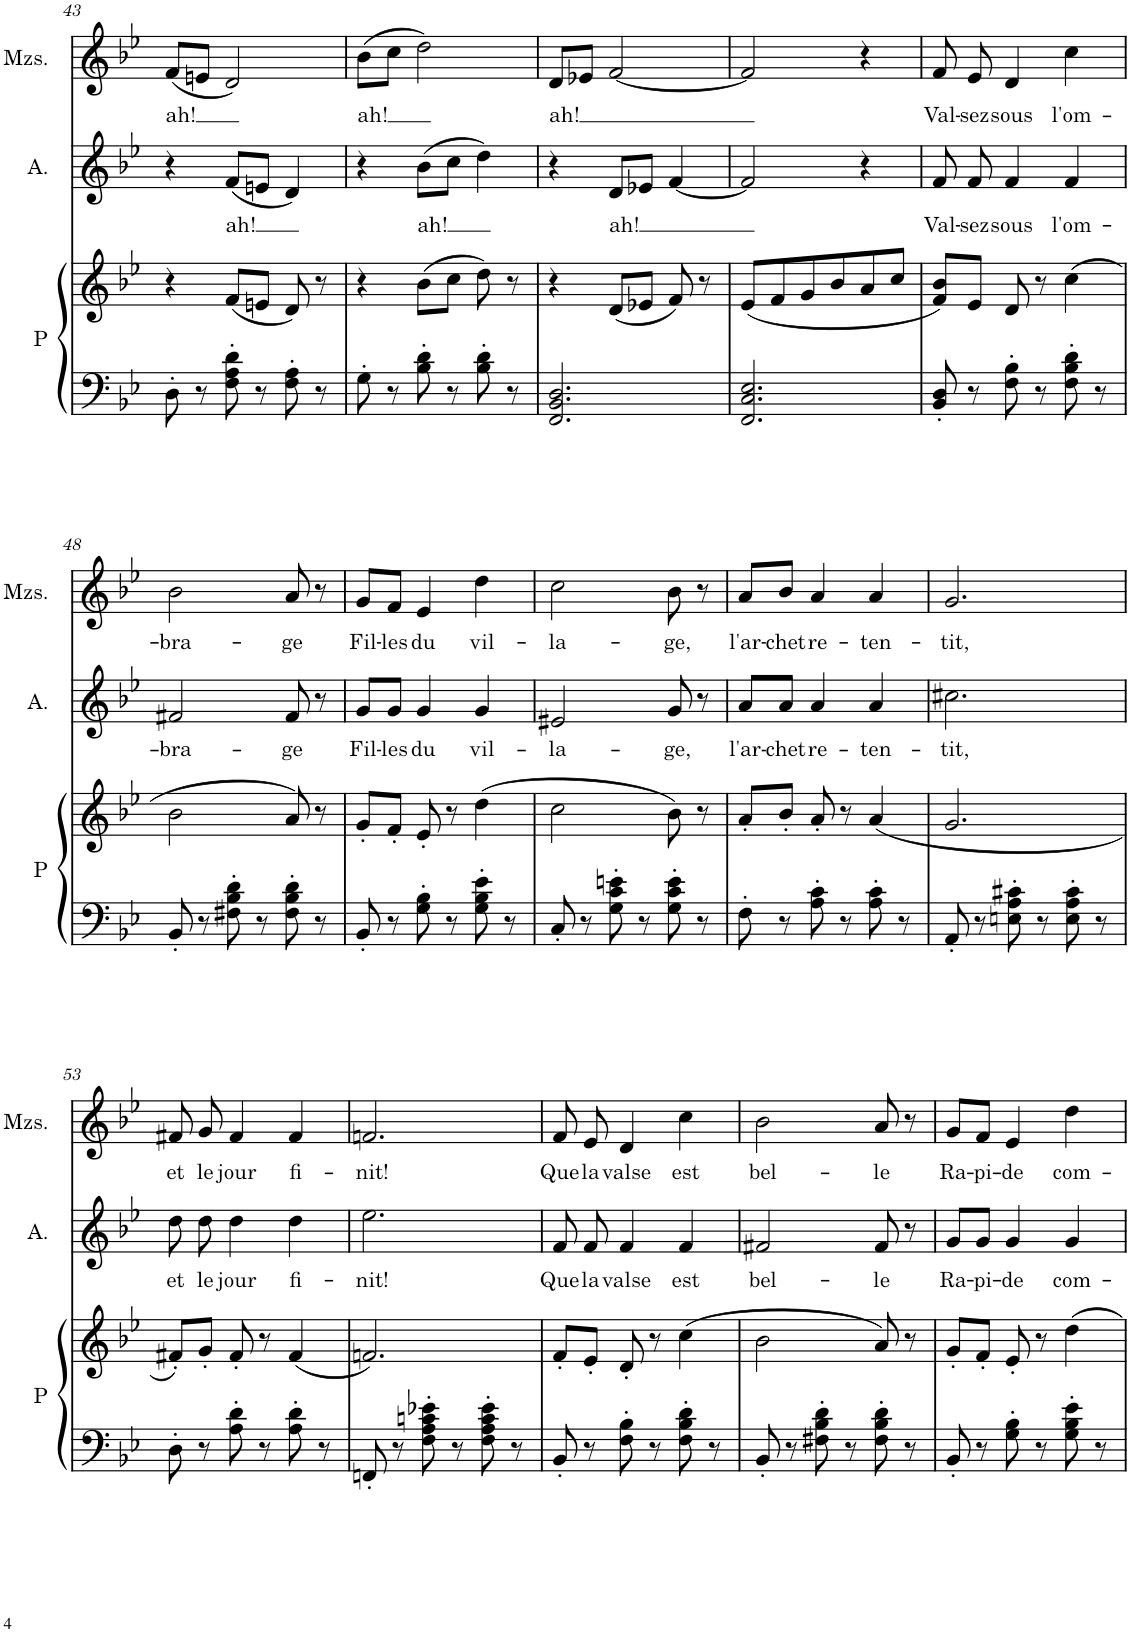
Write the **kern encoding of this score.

**kern	**kern	**kern	**text	**kern	**text
*part3	*part3	*part2	*part2	*part1	*part1
*staff4	*staff3	*staff2	*staff2	*staff1	*staff1
*I"Piano	*	*I"Alto	*	*I"Mezzo-soprano	*
*I'P	*	*I'A.	*	*I'Mzs.	*
!!LO:PB:g=z
*clefF4	*clefF4	*clefG2	*	*clefG2	*
*k[b-e-]	*k[b-e-]	*k[b-e-]	*	*k[b-e-]	*
*M3/4	*M3/4	*M3/4	*	*M3/4	*
=43	=43	=43	=43	=43	=43
!	!	!	!	!	!LO:LY:b
8D'\	4r	4r	.	(8f/L	ah!
8r	.	.	.	8en/J	.
!	!	!	!LO:LY:b	!	!
8F\' 8A\' 8d\'	(8f/L	(8f/L	ah!	2d/)	.
8r	8en/J	8en/J	.	.	.
8F\' 8A\'	8d/)	4d/)	.	.	.
8r	8r	.	.	.	.
=44	=44	=44	=44	=44	=44
!	!	!	!	!	!LO:LY:b
8G'\	4r	4r	.	(8b-\L	ah!
8r	.	.	.	8cc\J	.
!	!	!	!LO:LY:b	!	!
8B-\' 8d\'	(8b-\L	(8b-\L	ah!	2dd\)	.
8r	8cc\J	8cc\J	.	.	.
8B-\' 8d\'	8dd\)	4dd\)	.	.	.
8r	8r	.	.	.	.
=45	=45	=45	=45	=45	=45
!	!	!	!	!	!LO:LY:b
2.FF/ 2.BB-/ 2.D/	4r	4r	.	8d/L	ah!
.	.	.	.	8e-X/J	.
!	!	!	!LO:LY:b	!	!
.	(8d/L	8d/L	ah!	[2f/	.
.	8e-X/J	8e-X/J	.	.	.
.	8f/)	[4f/	.	.	.
.	8r	.	.	.	.
=46	=46	=46	=46	=46	=46
2.FF/ 2.C/ 2.E-/	(8e-/L	2f/]	.	2f/]	.
.	8f/	.	.	.	.
.	8g/	.	.	.	.
.	8b-/	.	.	.	.
.	8a/	4r	.	4r	.
.	8cc/J	.	.	.	.
=47	=47	=47	=47	=47	=47
!	!	!	!LO:LY:b	!	!LO:LY:b
8BB-/' 8D/'	8f/ 8b-/L)	8f/	Val-	8f/	Val-
!	!	!	!LO:LY:b	!	!LO:LY:b
8r	8e-/J	8f/	-sez	8e-/	-sez
!	!	!	!LO:LY:b	!	!LO:LY:b
8F\' 8B-\'	8d/	4f/	sous	4d/	sous
8r	8r	.	.	.	.
!	!	!	!LO:LY:b	!	!LO:LY:b
8F\' 8B-\' 8d\'	(4cc\	4f/	l'om-	4cc\	l'om-
8r	.	.	.	.	.
!!LO:LB:g=z
=48	=48	=48	=48	=48	=48
!	!	!	!LO:LY:b	!	!LO:LY:b
8BB-'/	2b-\	2f#X/	-bra-	2b-\	-bra-
8r	.	.	.	.	.
8F#X\' 8B-\' 8d\'	.	.	.	.	.
8r	.	.	.	.	.
!	!	!	!LO:LY:b	!	!LO:LY:b
8F#\' 8B-\' 8d\'	8a/)	8f#/	-ge	8a/	-ge
8r	8r	8r	.	8r	.
=49	=49	=49	=49	=49	=49
!	!	!	!LO:LY:b	!	!LO:LY:b
8BB-'/	8g'/L	8g/L	Fil-	8g/L	Fil-
!	!	!	!LO:LY:b	!	!LO:LY:b
8r	8f'/J	8g/J	-les	8f/J	-les
!	!	!	!LO:LY:b	!	!LO:LY:b
8G\' 8B-\'	8e-'/	4g/	du	4e-/	du
8r	8r	.	.	.	.
!	!	!	!LO:LY:b	!	!LO:LY:b
8G\' 8B-\' 8e-\'	(4dd\	4g/	vil-	4dd\	vil-
8r	.	.	.	.	.
=50	=50	=50	=50	=50	=50
!	!	!	!LO:LY:b	!	!LO:LY:b
8C'/	2cc\	2e#X/	-la-	2cc\	-la-
8r	.	.	.	.	.
8G\' 8c\' 8en\'	.	.	.	.	.
8r	.	.	.	.	.
!	!	!	!LO:LY:b	!	!LO:LY:b
8G\' 8c\' 8e\'	8b-\)	8g/	-ge,	8b-\	-ge,
8r	8r	8r	.	8r	.
=51	=51	=51	=51	=51	=51
!	!	!	!LO:LY:b	!	!LO:LY:b
8F'\	8a'/L	8a/L	l'ar-	8a/L	l'ar-
!	!	!	!LO:LY:b	!	!LO:LY:b
8r	8b-'/J	8a/J	-chet	8b-/J	-chet
!	!	!	!LO:LY:b	!	!LO:LY:b
8A\' 8c\'	8a'/	4a/	re-	4a/	re-
8r	8r	.	.	.	.
!	!	!	!LO:LY:b	!	!LO:LY:b
8A\' 8c\'	(4a/	4a/	-ten-	4a/	-ten-
8r	.	.	.	.	.
=52	=52	=52	=52	=52	=52
!	!	!	!LO:LY:b	!	!LO:LY:b
8AA'/	2.g/	2.cc#X\	-tit,	2.g/	-tit,
8r	.	.	.	.	.
8En\' 8A\' 8c#X\'	.	.	.	.	.
8r	.	.	.	.	.
8E\' 8A\' 8c#\'	.	.	.	.	.
8r	.	.	.	.	.
!!LO:LB:g=z
=53	=53	=53	=53	=53	=53
!	!	!	!LO:LY:b	!	!LO:LY:b
8D'\	8f#X'/L)	8dd\	et	8f#X/	et
!	!	!	!LO:LY:b	!	!LO:LY:b
8r	8g'/J	8dd\	le	8g/	le
!	!	!	!LO:LY:b	!	!LO:LY:b
8A\' 8d\'	8f#'/	4dd\	jour	4f#/	jour
8r	8r	.	.	.	.
!	!	!	!LO:LY:b	!	!LO:LY:b
8A\' 8d\'	(4f#/	4dd\	fi-	4f#/	fi-
8r	.	.	.	.	.
=54	=54	=54	=54	=54	=54
!	!	!	!LO:LY:b	!	!LO:LY:b
8FFn'/	2.fn/)	2.ee-\	-nit!	2.fn/	-nit!
8r	.	.	.	.	.
8F\' 8A\' 8cn\' 8e-X\'	.	.	.	.	.
8r	.	.	.	.	.
8F\' 8A\' 8c\' 8e-\'	.	.	.	.	.
8r	.	.	.	.	.
=55	=55	=55	=55	=55	=55
!	!	!	!LO:LY:b	!	!LO:LY:b
8BB-'/	8f'/L	8f/	Que	8f/	Que
!	!	!	!LO:LY:b	!	!LO:LY:b
8r	8e-'/J	8f/	la	8e-/	la
!	!	!	!LO:LY:b	!	!LO:LY:b
8F\' 8B-\'	8d'/	4f/	valse	4d/	valse
8r	8r	.	.	.	.
!	!	!	!LO:LY:b	!	!LO:LY:b
8F\' 8B-\' 8d\'	(4cc\	4f/	est	4cc\	est
8r	.	.	.	.	.
=56	=56	=56	=56	=56	=56
!	!	!	!LO:LY:b	!	!LO:LY:b
8BB-'/	2b-\	2f#X/	bel-	2b-\	bel-
8r	.	.	.	.	.
8F#X\' 8B-\' 8d\'	.	.	.	.	.
8r	.	.	.	.	.
!	!	!	!LO:LY:b	!	!LO:LY:b
8F#\' 8B-\' 8d\'	8a/)	8f#/	-le	8a/	-le
8r	8r	8r	.	8r	.
=57	=57	=57	=57	=57	=57
!	!	!	!LO:LY:b	!	!LO:LY:b
8BB-'/	8g'/L	8g/L	Ra-	8g/L	Ra-
!	!	!	!LO:LY:b	!	!LO:LY:b
8r	8f'/J	8g/J	-pi-	8f/J	-pi-
!	!	!	!LO:LY:b	!	!LO:LY:b
8G\' 8B-\'	8e-'/	4g/	-de	4e-/	-de
8r	8r	.	.	.	.
!	!	!	!LO:LY:b	!	!LO:LY:b
8G\' 8B-\' 8e-\'	4dd\	4g/	com-	4dd\	com-
8r	.	.	.	.	.
=	=	=	=	=	=
*-	*-	*-	*-	*-	*-
